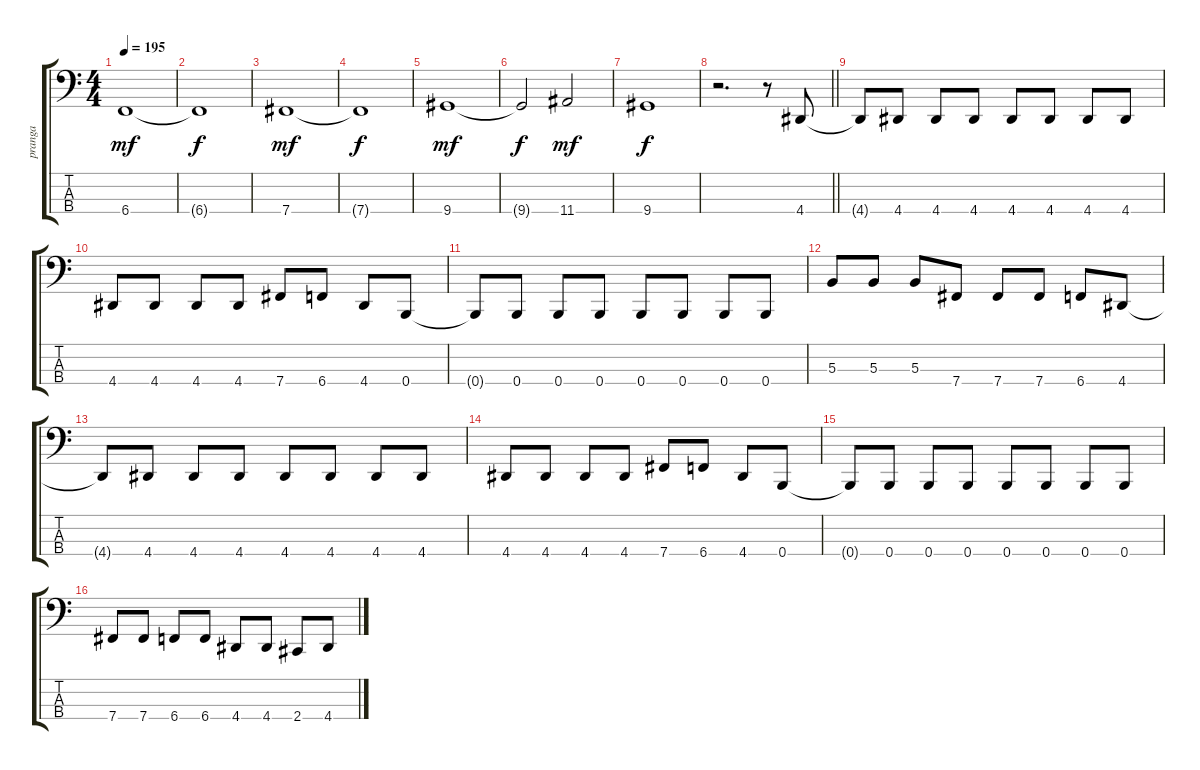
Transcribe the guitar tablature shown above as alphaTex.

\track ("pranga" "pranga") {instrument electricbasspick}
\staff {score tabs}
\tuning (E2 B1 Gb1 B0) {hide}
\ts (4 4)
\tempo 195
\clef f4
\ks c
6.4.1{dy mf} |
6.4{t}.1{dy f} |
7.4.1{dy mf} |
7.4{t}.1{dy f} |
9.4.1{dy mf} |
9.4{t}.2{dy f} 11.4.2{dy mf} |
9.4.1{dy f} |
\barLineRight lightlight
r.2{d} r.8 4.4.8 |
4.4{t}.8 4.4.8 4.4.8 4.4.8 4.4.8 4.4.8 4.4.8 4.4.8 |
4.4.8 4.4.8 4.4.8 4.4.8 7.4.8 6.4.8 4.4.8 0.4.8 |
0.4{t}.8 0.4.8 0.4.8 0.4.8 0.4.8 0.4.8 0.4.8 0.4.8 |
5.3.8 5.3.8 5.3.8 7.4.8 7.4.8 7.4.8 6.4.8 4.4.8 |
4.4{t}.8 4.4.8 4.4.8 4.4.8 4.4.8 4.4.8 4.4.8 4.4.8 |
4.4.8 4.4.8 4.4.8 4.4.8 7.4.8 6.4.8 4.4.8 0.4.8 |
0.4{t}.8 0.4.8 0.4.8 0.4.8 0.4.8 0.4.8 0.4.8 0.4.8 |
7.4.8 7.4.8 6.4.8 6.4.8 4.4.8 4.4.8 2.4.8 4.4.8
